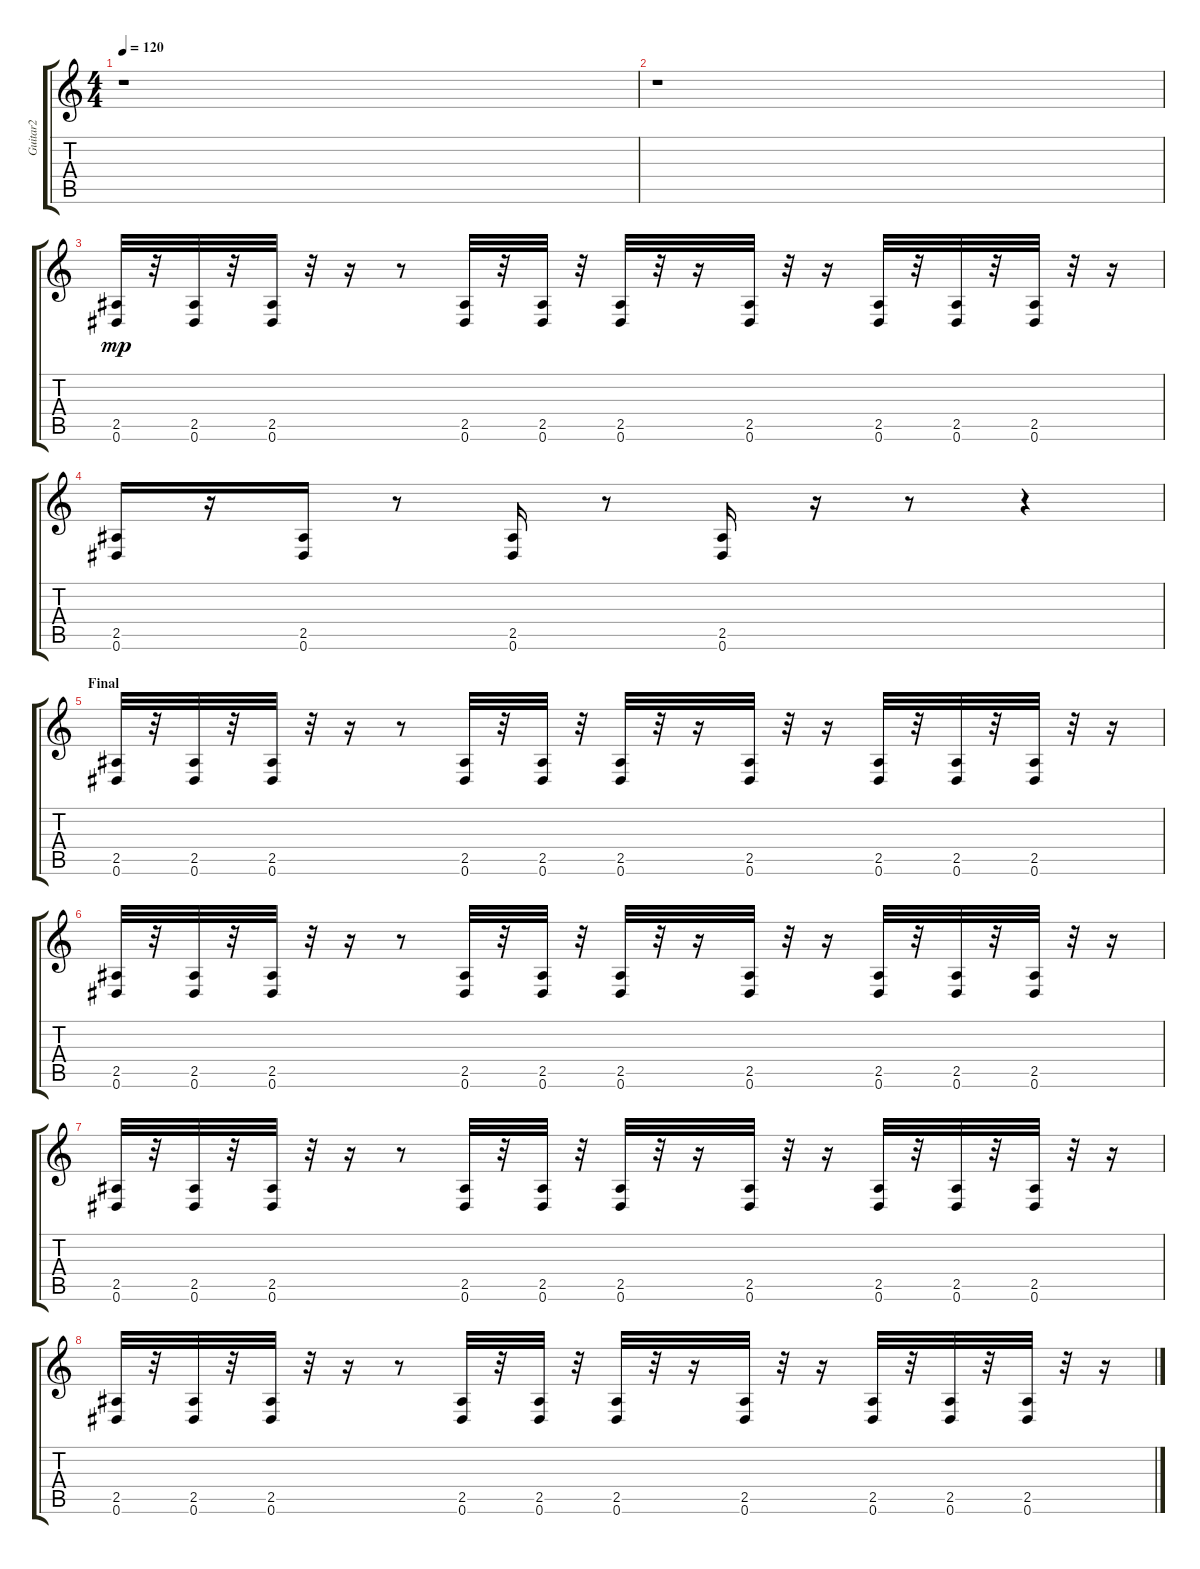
\track ("Guitar2" "Guitar2") {instrument distortionguitar}
\staff {score tabs}
\tuning (Eb4 Bb3 Gb3 Db3 Ab2 Eb2) {hide}
\ts (4 4)
\tempo 120
\clef g2
\ks c
r.1{dy f} |
r.1 |
(2.5 0.6).32{dy mp} r.32 (2.5 0.6).32 r.32 (2.5 0.6).32 r.32 r.16 r.8 (2.5 0.6).32 r.32 (2.5 0.6).32 r.32 (2.5 0.6).32 r.32 r.16 (2.5 0.6).32 r.32 r.16 (2.5 0.6).32 r.32 (2.5 0.6).32 r.32 (2.5 0.6).32 r.32 r.16 |
(2.5 0.6).16 r.16 (2.5 0.6).16 r.8 (2.5 0.6).16 r.8 (2.5 0.6).16 r.16 r.8 r.4 |
\section ("" "Final")
(2.5 0.6).32 r.32 (2.5 0.6).32 r.32 (2.5 0.6).32 r.32 r.16 r.8 (2.5 0.6).32 r.32 (2.5 0.6).32 r.32 (2.5 0.6).32 r.32 r.16 (2.5 0.6).32 r.32 r.16 (2.5 0.6).32 r.32 (2.5 0.6).32 r.32 (2.5 0.6).32 r.32 r.16 |
(2.5 0.6).32 r.32 (2.5 0.6).32 r.32 (2.5 0.6).32 r.32 r.16 r.8 (2.5 0.6).32 r.32 (2.5 0.6).32 r.32 (2.5 0.6).32 r.32 r.16 (2.5 0.6).32 r.32 r.16 (2.5 0.6).32 r.32 (2.5 0.6).32 r.32 (2.5 0.6).32 r.32 r.16 |
(2.5 0.6).32 r.32 (2.5 0.6).32 r.32 (2.5 0.6).32 r.32 r.16 r.8 (2.5 0.6).32 r.32 (2.5 0.6).32 r.32 (2.5 0.6).32 r.32 r.16 (2.5 0.6).32 r.32 r.16 (2.5 0.6).32 r.32 (2.5 0.6).32 r.32 (2.5 0.6).32 r.32 r.16 |
(2.5 0.6).32 r.32 (2.5 0.6).32 r.32 (2.5 0.6).32 r.32 r.16 r.8 (2.5 0.6).32 r.32 (2.5 0.6).32 r.32 (2.5 0.6).32 r.32 r.16 (2.5 0.6).32 r.32 r.16 (2.5 0.6).32 r.32 (2.5 0.6).32 r.32 (2.5 0.6).32 r.32 r.16
